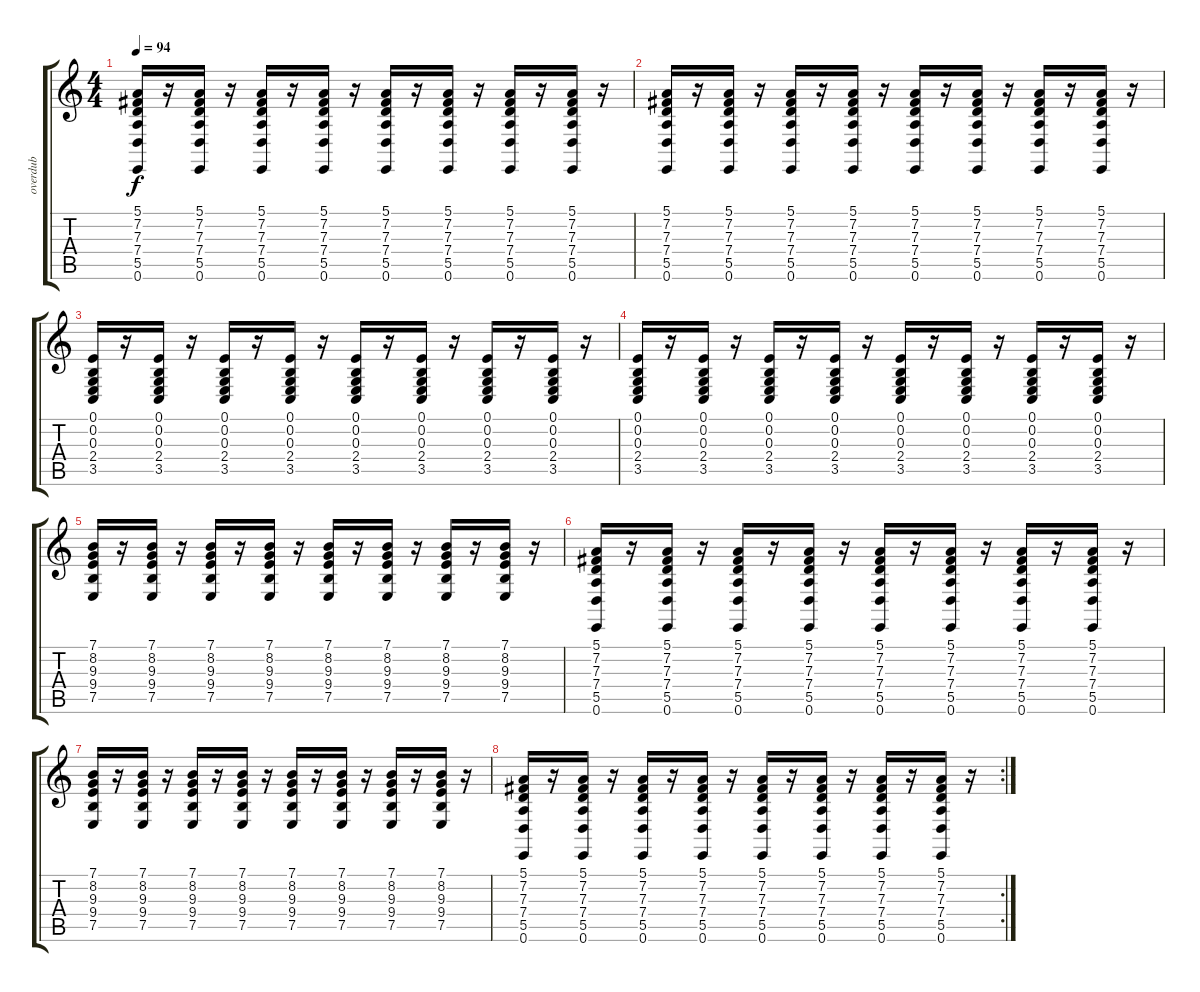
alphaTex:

\track ("overdub" "overdub") {instrument electricgrandpiano}
\staff {score tabs}
\tuning (E4 B3 G3 D3 A2 E2) {hide}
\ts (4 4)
\tempo 94
\clef g2
\ks c
(5.1 7.2 7.3 7.4 5.5 0.6).16{dy f} r.16 (5.1 7.2 7.3 7.4 5.5 0.6).16 r.16 (5.1 7.2 7.3 7.4 5.5 0.6).16 r.16 (5.1 7.2 7.3 7.4 5.5 0.6).16 r.16 (5.1 7.2 7.3 7.4 5.5 0.6).16 r.16 (5.1 7.2 7.3 7.4 5.5 0.6).16 r.16 (5.1 7.2 7.3 7.4 5.5 0.6).16 r.16 (5.1 7.2 7.3 7.4 5.5 0.6).16 r.16 |
(5.1 7.2 7.3 7.4 5.5 0.6).16 r.16 (5.1 7.2 7.3 7.4 5.5 0.6).16 r.16 (5.1 7.2 7.3 7.4 5.5 0.6).16 r.16 (5.1 7.2 7.3 7.4 5.5 0.6).16 r.16 (5.1 7.2 7.3 7.4 5.5 0.6).16 r.16 (5.1 7.2 7.3 7.4 5.5 0.6).16 r.16 (5.1 7.2 7.3 7.4 5.5 0.6).16 r.16 (5.1 7.2 7.3 7.4 5.5 0.6).16 r.16 |
(0.1 0.2 0.3 2.4 3.5).16 r.16 (0.1 0.2 0.3 2.4 3.5).16 r.16 (0.1 0.2 0.3 2.4 3.5).16 r.16 (0.1 0.2 0.3 2.4 3.5).16 r.16 (0.1 0.2 0.3 2.4 3.5).16 r.16 (0.1 0.2 0.3 2.4 3.5).16 r.16 (0.1 0.2 0.3 2.4 3.5).16 r.16 (0.1 0.2 0.3 2.4 3.5).16 r.16 |
(0.1 0.2 0.3 2.4 3.5).16 r.16 (0.1 0.2 0.3 2.4 3.5).16 r.16 (0.1 0.2 0.3 2.4 3.5).16 r.16 (0.1 0.2 0.3 2.4 3.5).16 r.16 (0.1 0.2 0.3 2.4 3.5).16 r.16 (0.1 0.2 0.3 2.4 3.5).16 r.16 (0.1 0.2 0.3 2.4 3.5).16 r.16 (0.1 0.2 0.3 2.4 3.5).16 r.16 |
(7.1 8.2 9.3 9.4 7.5).16 r.16 (7.1 8.2 9.3 9.4 7.5).16 r.16 (7.1 8.2 9.3 9.4 7.5).16 r.16 (7.1 8.2 9.3 9.4 7.5).16 r.16 (7.1 8.2 9.3 9.4 7.5).16 r.16 (7.1 8.2 9.3 9.4 7.5).16 r.16 (7.1 8.2 9.3 9.4 7.5).16 r.16 (7.1 8.2 9.3 9.4 7.5).16 r.16 |
(5.1 7.2 7.3 7.4 5.5 0.6).16 r.16 (5.1 7.2 7.3 7.4 5.5 0.6).16 r.16 (5.1 7.2 7.3 7.4 5.5 0.6).16 r.16 (5.1 7.2 7.3 7.4 5.5 0.6).16 r.16 (5.1 7.2 7.3 7.4 5.5 0.6).16 r.16 (5.1 7.2 7.3 7.4 5.5 0.6).16 r.16 (5.1 7.2 7.3 7.4 5.5 0.6).16 r.16 (5.1 7.2 7.3 7.4 5.5 0.6).16 r.16 |
(7.1 8.2 9.3 9.4 7.5).16 r.16 (7.1 8.2 9.3 9.4 7.5).16 r.16 (7.1 8.2 9.3 9.4 7.5).16 r.16 (7.1 8.2 9.3 9.4 7.5).16 r.16 (7.1 8.2 9.3 9.4 7.5).16 r.16 (7.1 8.2 9.3 9.4 7.5).16 r.16 (7.1 8.2 9.3 9.4 7.5).16 r.16 (7.1 8.2 9.3 9.4 7.5).16 r.16 |
\rc 2
(5.1 7.2 7.3 7.4 5.5 0.6).16 r.16 (5.1 7.2 7.3 7.4 5.5 0.6).16 r.16 (5.1 7.2 7.3 7.4 5.5 0.6).16 r.16 (5.1 7.2 7.3 7.4 5.5 0.6).16 r.16 (5.1 7.2 7.3 7.4 5.5 0.6).16 r.16 (5.1 7.2 7.3 7.4 5.5 0.6).16 r.16 (5.1 7.2 7.3 7.4 5.5 0.6).16 r.16 (5.1 7.2 7.3 7.4 5.5 0.6).16 r.16
